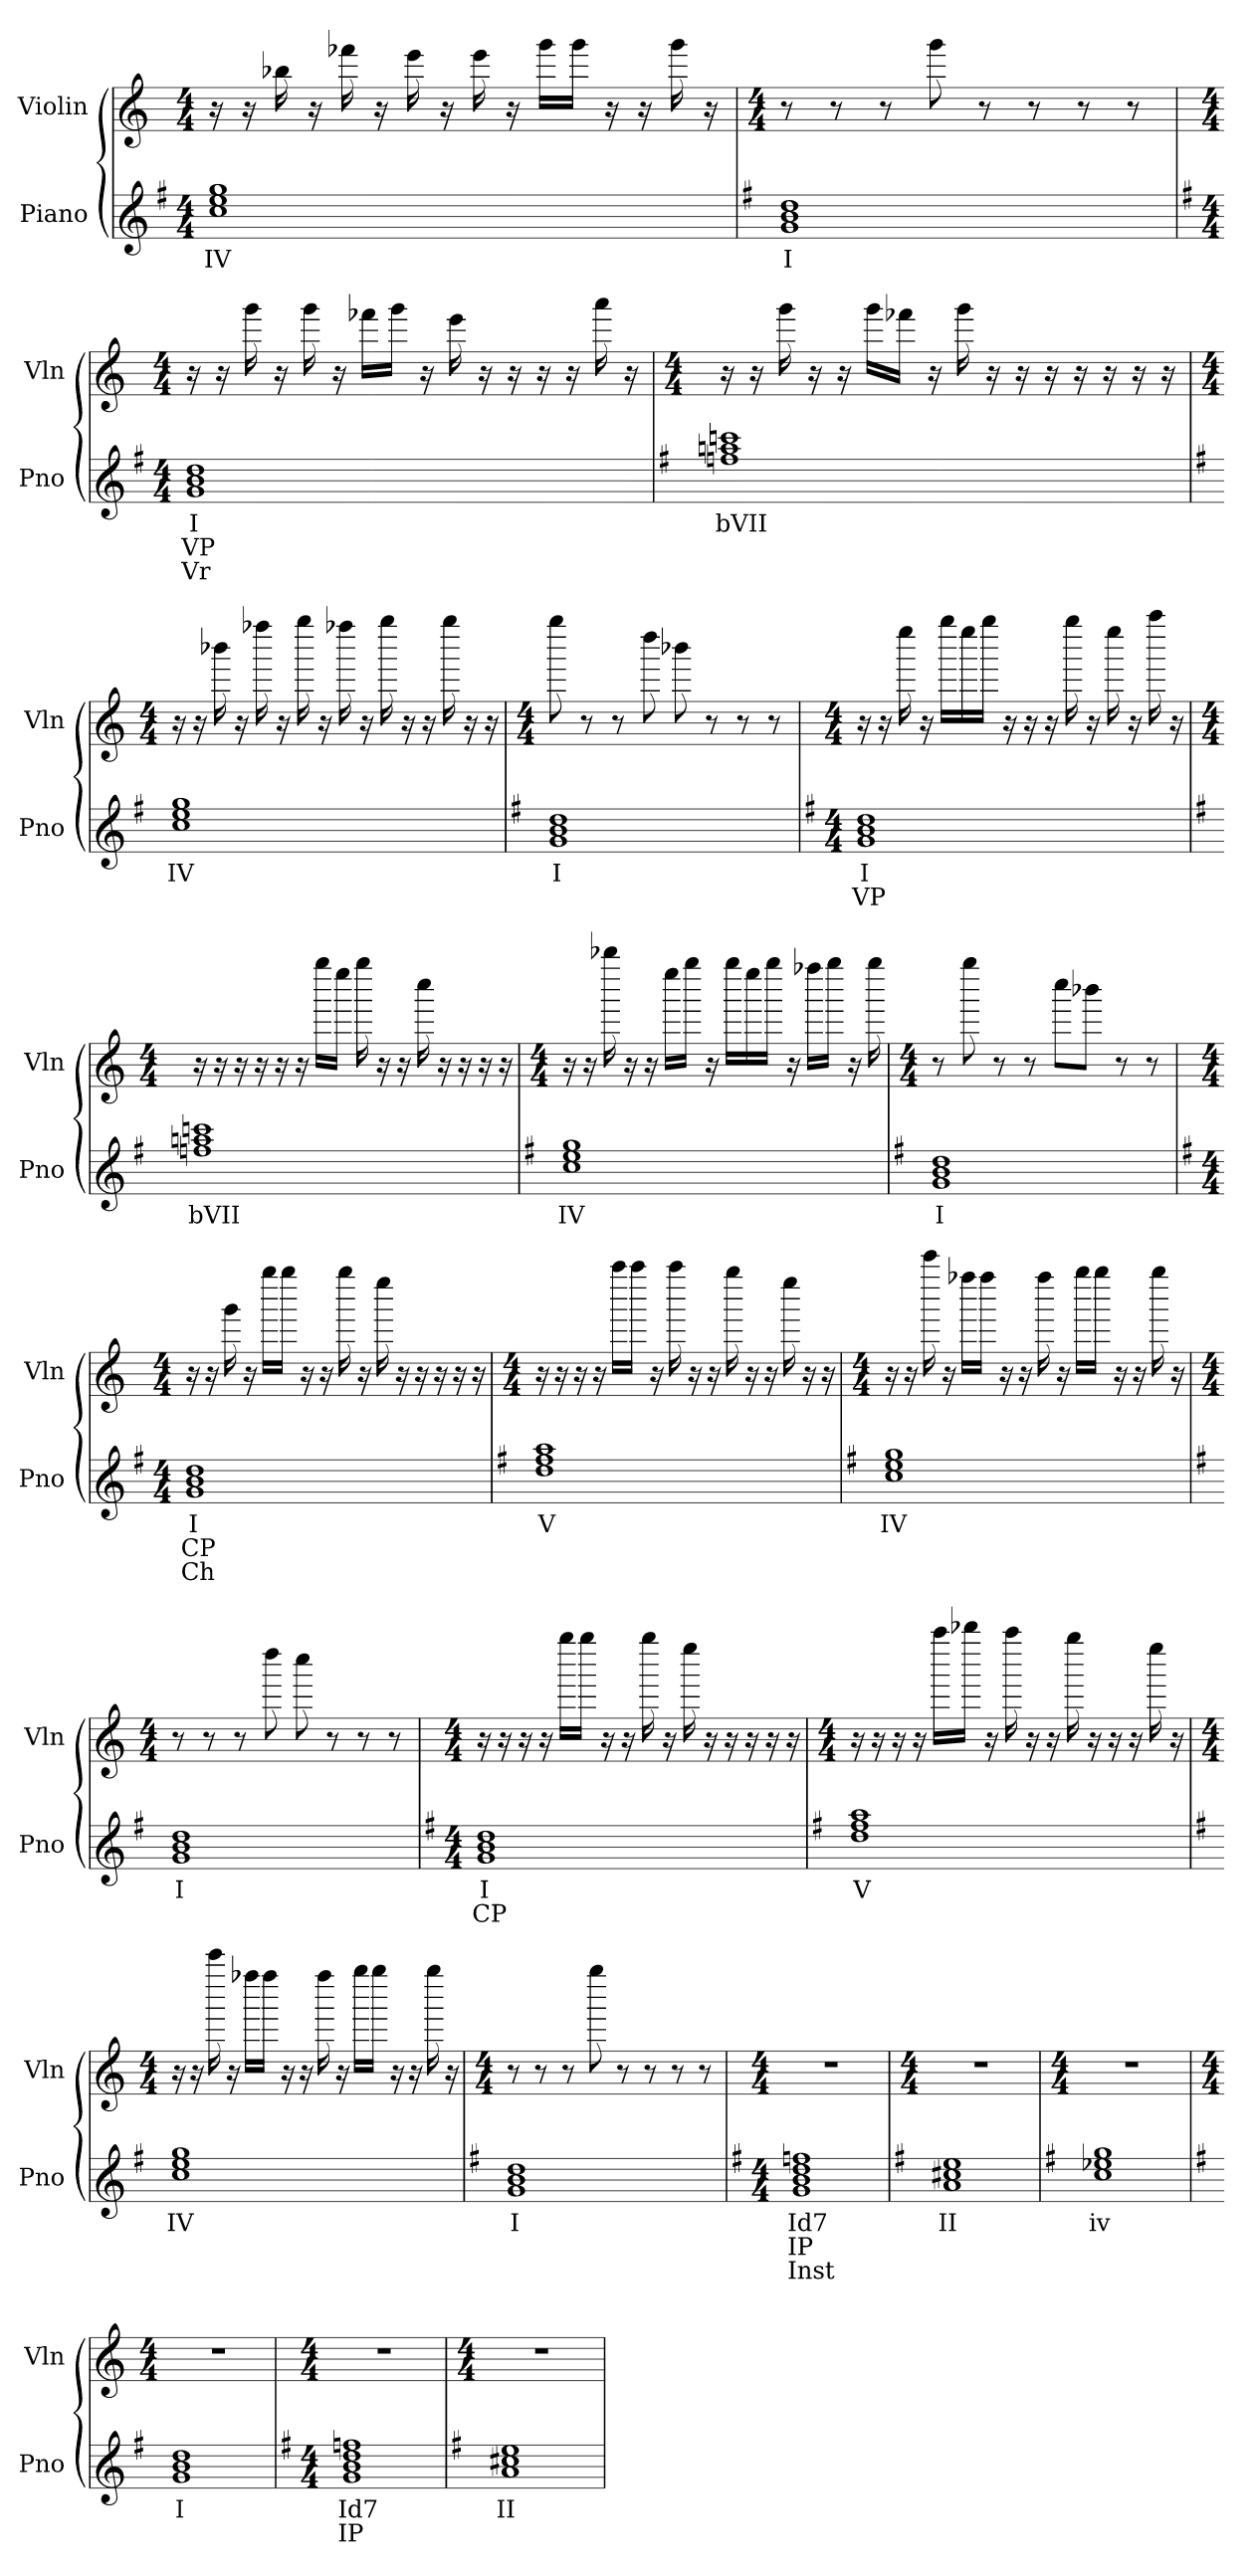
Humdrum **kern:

**kern	**text	**text	**text	**kern
*part2	*part2	*part2	*part2	*part1
*staff2	*staff2	*staff2	*staff2	*staff1
*I"Piano	*	*	*	*I"Violin
*I'Pno	*	*	*	*I'Vln
*k[f#]	*	*	*	*
*G:	*	*	*	*
*M4/4	*	*	*	*M4/4
=	=	=	=	=
1cc 1ee 1gg	IV	.	.	16r
.	.	.	.	16r
.	.	.	.	16bb-X
.	.	.	.	16r
.	.	.	.	16fff-X
.	.	.	.	16r
.	.	.	.	16eee
.	.	.	.	16r
.	.	.	.	16eee
.	.	.	.	16r
.	.	.	.	16gggLL
.	.	.	.	16gggJJ
.	.	.	.	16r
.	.	.	.	16r
.	.	.	.	16ggg
.	.	.	.	16r
=	=	=	=	=
*k[f#]	*	*	*	*
*G:	*	*	*	*
*	*	*	*	*M4/4
1g 1b 1dd	I	.	.	8r
.	.	.	.	8r
.	.	.	.	8r
.	.	.	.	8ggg
.	.	.	.	8r
.	.	.	.	8r
.	.	.	.	8r
.	.	.	.	8r
=	=	=	=	=
*k[f#]	*	*	*	*
*G:	*	*	*	*
*M4/4	*	*	*	*M4/4
1g 1b 1dd	I	VP	Vr	16r
.	.	.	.	16r
.	.	.	.	16ggg
.	.	.	.	16r
.	.	.	.	16ggg
.	.	.	.	16r
.	.	.	.	16fff-XLL
.	.	.	.	16gggJJ
.	.	.	.	16r
.	.	.	.	16eee
.	.	.	.	16r
.	.	.	.	16r
.	.	.	.	16r
.	.	.	.	16r
.	.	.	.	16aaa
.	.	.	.	16r
=	=	=	=	=
*k[f#]	*	*	*	*
*G:	*	*	*	*
*	*	*	*	*M4/4
1ffn 1aan 1cccn	bVII	.	.	16r
.	.	.	.	16r
.	.	.	.	16ggg
.	.	.	.	16r
.	.	.	.	16r
.	.	.	.	16gggLL
.	.	.	.	16fff-XJJ
.	.	.	.	16r
.	.	.	.	16ggg
.	.	.	.	16r
.	.	.	.	16r
.	.	.	.	16r
.	.	.	.	16r
.	.	.	.	16r
.	.	.	.	16r
.	.	.	.	16r
=	=	=	=	=
*k[f#]	*	*	*	*
*G:	*	*	*	*
*	*	*	*	*M4/4
1cc 1ee 1gg	IV	.	.	16r
.	.	.	.	16r
.	.	.	.	16bbb-X
.	.	.	.	16r
.	.	.	.	16ffff-X
.	.	.	.	16r
.	.	.	.	16gggg
.	.	.	.	16r
.	.	.	.	16ffff-X
.	.	.	.	16r
.	.	.	.	16gggg
.	.	.	.	16r
.	.	.	.	16r
.	.	.	.	16gggg
.	.	.	.	16r
.	.	.	.	16r
=	=	=	=	=
*k[f#]	*	*	*	*
*G:	*	*	*	*
*	*	*	*	*M4/4
1g 1b 1dd	I	.	.	8gggg
.	.	.	.	8r
.	.	.	.	8r
.	.	.	.	8dddd
.	.	.	.	8bbb-X
.	.	.	.	8r
.	.	.	.	8r
.	.	.	.	8r
=	=	=	=	=
*k[f#]	*	*	*	*
*G:	*	*	*	*
*M4/4	*	*	*	*M4/4
1g 1b 1dd	I	VP	.	16r
.	.	.	.	16r
.	.	.	.	16eeee
.	.	.	.	16r
.	.	.	.	16ggggLL
.	.	.	.	16eeee
.	.	.	.	16ggggJJ
.	.	.	.	16r
.	.	.	.	16r
.	.	.	.	16r
.	.	.	.	16gggg
.	.	.	.	16r
.	.	.	.	16eeee
.	.	.	.	16r
.	.	.	.	16aaaa
.	.	.	.	16r
=	=	=	=	=
*k[f#]	*	*	*	*
*G:	*	*	*	*
*	*	*	*	*M4/4
1ffn 1aan 1cccn	bVII	.	.	16r
.	.	.	.	16r
.	.	.	.	16r
.	.	.	.	16r
.	.	.	.	16r
.	.	.	.	16r
.	.	.	.	16ggggLL
.	.	.	.	16eeeeJJ
.	.	.	.	16gggg
.	.	.	.	16r
.	.	.	.	16r
.	.	.	.	16cccc
.	.	.	.	16r
.	.	.	.	16r
.	.	.	.	16r
.	.	.	.	16r
=	=	=	=	=
*k[f#]	*	*	*	*
*G:	*	*	*	*
*	*	*	*	*M4/4
1cc 1ee 1gg	IV	.	.	16r
.	.	.	.	16r
.	.	.	.	16bbbb-X
.	.	.	.	16r
.	.	.	.	16r
.	.	.	.	16eeeeLL
.	.	.	.	16ggggJJ
.	.	.	.	16r
.	.	.	.	16ggggLL
.	.	.	.	16eeee
.	.	.	.	16ggggJJ
.	.	.	.	16r
.	.	.	.	16ffff-XLL
.	.	.	.	16ggggJJ
.	.	.	.	16r
.	.	.	.	16gggg
=	=	=	=	=
*k[f#]	*	*	*	*
*G:	*	*	*	*
*	*	*	*	*M4/4
1g 1b 1dd	I	.	.	8r
.	.	.	.	8gggg
.	.	.	.	8r
.	.	.	.	8r
.	.	.	.	8ccccL
.	.	.	.	8bbb-XJ
.	.	.	.	8r
.	.	.	.	8r
=	=	=	=	=
*k[f#]	*	*	*	*
*G:	*	*	*	*
*M4/4	*	*	*	*M4/4
1g 1b 1dd	I	CP	Ch	16r
.	.	.	.	16r
.	.	.	.	16ggg
.	.	.	.	16r
.	.	.	.	16ggggLL
.	.	.	.	16ggggJJ
.	.	.	.	16r
.	.	.	.	16r
.	.	.	.	16gggg
.	.	.	.	16r
.	.	.	.	16eeee
.	.	.	.	16r
.	.	.	.	16r
.	.	.	.	16r
.	.	.	.	16r
.	.	.	.	16r
=	=	=	=	=
*k[f#]	*	*	*	*
*G:	*	*	*	*
*	*	*	*	*M4/4
1dd 1ff# 1aa	V	.	.	16r
.	.	.	.	16r
.	.	.	.	16r
.	.	.	.	16r
.	.	.	.	16aaaaLL
.	.	.	.	16aaaaJJ
.	.	.	.	16r
.	.	.	.	16aaaa
.	.	.	.	16r
.	.	.	.	16r
.	.	.	.	16gggg
.	.	.	.	16r
.	.	.	.	16r
.	.	.	.	16eeee
.	.	.	.	16r
.	.	.	.	16r
=	=	=	=	=
*k[f#]	*	*	*	*
*G:	*	*	*	*
*	*	*	*	*M4/4
1cc 1ee 1gg	IV	.	.	16r
.	.	.	.	16r
.	.	.	.	16ccccc
.	.	.	.	16r
.	.	.	.	16ffff-XLL
.	.	.	.	16ffff-JJ
.	.	.	.	16r
.	.	.	.	16r
.	.	.	.	16ffff-
.	.	.	.	16r
.	.	.	.	16ggggLL
.	.	.	.	16ggggJJ
.	.	.	.	16r
.	.	.	.	16r
.	.	.	.	16gggg
.	.	.	.	16r
=	=	=	=	=
*k[f#]	*	*	*	*
*G:	*	*	*	*
*	*	*	*	*M4/4
1g 1b 1dd	I	.	.	8r
.	.	.	.	8r
.	.	.	.	8r
.	.	.	.	8dddd
.	.	.	.	8cccc
.	.	.	.	8r
.	.	.	.	8r
.	.	.	.	8r
=	=	=	=	=
*k[f#]	*	*	*	*
*G:	*	*	*	*
*M4/4	*	*	*	*M4/4
1g 1b 1dd	I	CP	.	16r
.	.	.	.	16r
.	.	.	.	16r
.	.	.	.	16r
.	.	.	.	16ggggLL
.	.	.	.	16ggggJJ
.	.	.	.	16r
.	.	.	.	16r
.	.	.	.	16gggg
.	.	.	.	16r
.	.	.	.	16eeee
.	.	.	.	16r
.	.	.	.	16r
.	.	.	.	16r
.	.	.	.	16r
.	.	.	.	16r
=	=	=	=	=
*k[f#]	*	*	*	*
*G:	*	*	*	*
*	*	*	*	*M4/4
1dd 1ff# 1aa	V	.	.	16r
.	.	.	.	16r
.	.	.	.	16r
.	.	.	.	16r
.	.	.	.	16aaaaLL
.	.	.	.	16bbbb-XJJ
.	.	.	.	16r
.	.	.	.	16aaaa
.	.	.	.	16r
.	.	.	.	16r
.	.	.	.	16gggg
.	.	.	.	16r
.	.	.	.	16r
.	.	.	.	16r
.	.	.	.	16eeee
.	.	.	.	16r
=	=	=	=	=
*k[f#]	*	*	*	*
*G:	*	*	*	*
*	*	*	*	*M4/4
1cc 1ee 1gg	IV	.	.	16r
.	.	.	.	16r
.	.	.	.	16ccccc
.	.	.	.	16r
.	.	.	.	16ffff-XLL
.	.	.	.	16ffff-JJ
.	.	.	.	16r
.	.	.	.	16r
.	.	.	.	16ffff-
.	.	.	.	16r
.	.	.	.	16ggggLL
.	.	.	.	16ggggJJ
.	.	.	.	16r
.	.	.	.	16r
.	.	.	.	16gggg
.	.	.	.	16r
=	=	=	=	=
*k[f#]	*	*	*	*
*G:	*	*	*	*
*	*	*	*	*M4/4
1g 1b 1dd	I	.	.	8r
.	.	.	.	8r
.	.	.	.	8r
.	.	.	.	8gggg
.	.	.	.	8r
.	.	.	.	8r
.	.	.	.	8r
.	.	.	.	8r
=	=	=	=	=
*k[f#]	*	*	*	*
*G:	*	*	*	*
*M4/4	*	*	*	*M4/4
1g 1b 1dd 1ffn	Id7	IP	Inst	1r
=	=	=	=	=
*k[f#]	*	*	*	*
*G:	*	*	*	*
*	*	*	*	*M4/4
1a 1cc#X 1ee	II	.	.	1r
=	=	=	=	=
*k[f#]	*	*	*	*
*G:	*	*	*	*
*	*	*	*	*M4/4
1cc 1ee-X 1gg	iv	.	.	1r
=	=	=	=	=
*k[f#]	*	*	*	*
*G:	*	*	*	*
*	*	*	*	*M4/4
1g 1b 1dd	I	.	.	1r
=	=	=	=	=
*k[f#]	*	*	*	*
*G:	*	*	*	*
*M4/4	*	*	*	*M4/4
1g 1b 1dd 1ffn	Id7	IP	.	1r
=	=	=	=	=
*k[f#]	*	*	*	*
*G:	*	*	*	*
*	*	*	*	*M4/4
1a 1cc#X 1ee	II	.	.	1r
=	=	=	=	=
*-	*-	*-	*-	*-
